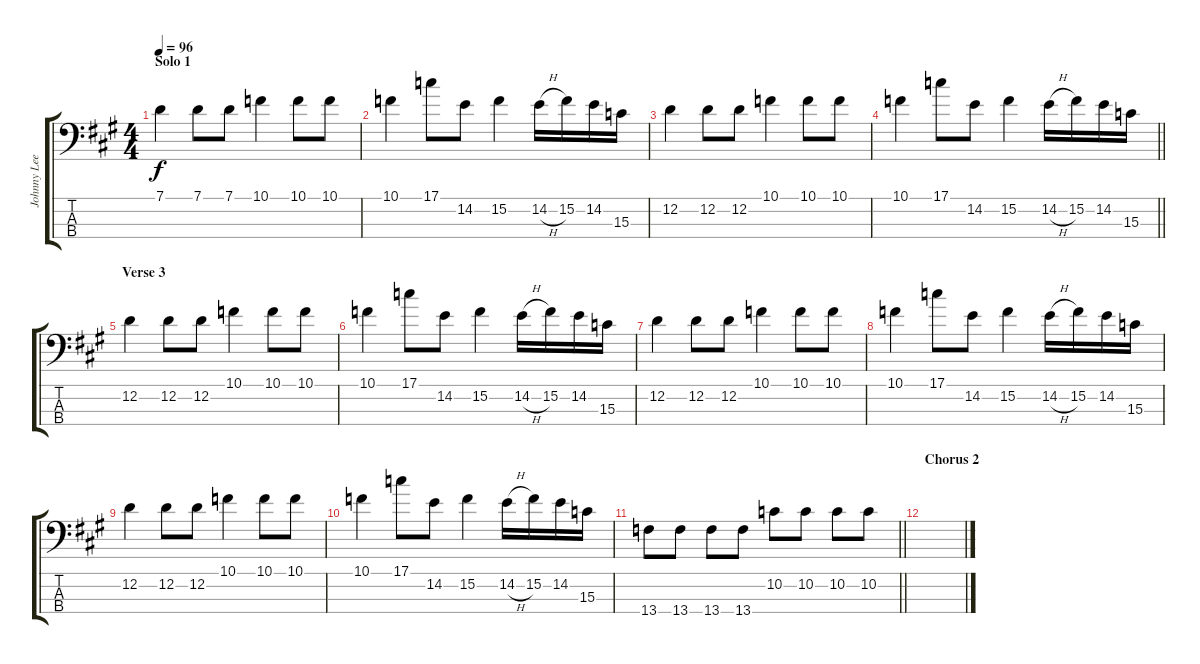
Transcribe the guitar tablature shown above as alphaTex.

\track ("Johnny Lee Middleton" "Johnny Lee") {instrument electricbasspick}
\staff {score tabs}
\tuning (G2 D2 A1 E1) {hide}
\ts (4 4)
\section ("" "Solo 1")
\tempo 96
\clef f4
\ks a
7.1.4{dy f} 7.1.8 7.1.8 10.1.4 10.1.8 10.1.8 |
10.1.4 17.1.8 14.2.8 15.2.4 14.2{h}.16 15.2.16 14.2.16 15.3.16 |
12.2.4 12.2.8 12.2.8 10.1.4 10.1.8 10.1.8 |
\barLineRight lightlight
10.1.4 17.1.8 14.2.8 15.2.4 14.2{h}.16 15.2.16 14.2.16 15.3.16 |
\section ("" "Verse 3")
12.2.4 12.2.8 12.2.8 10.1.4 10.1.8 10.1.8 |
10.1.4 17.1.8 14.2.8 15.2.4 14.2{h}.16 15.2.16 14.2.16 15.3.16 |
12.2.4 12.2.8 12.2.8 10.1.4 10.1.8 10.1.8 |
10.1.4 17.1.8 14.2.8 15.2.4 14.2{h}.16 15.2.16 14.2.16 15.3.16 |
12.2.4 12.2.8 12.2.8 10.1.4 10.1.8 10.1.8 |
10.1.4 17.1.8 14.2.8 15.2.4 14.2{h}.16 15.2.16 14.2.16 15.3.16 |
\barLineRight lightlight
13.4.8 13.4.8 13.4.8 13.4.8 10.2.8 10.2.8 10.2.8 10.2.8 |
\section ("" "Chorus 2")
